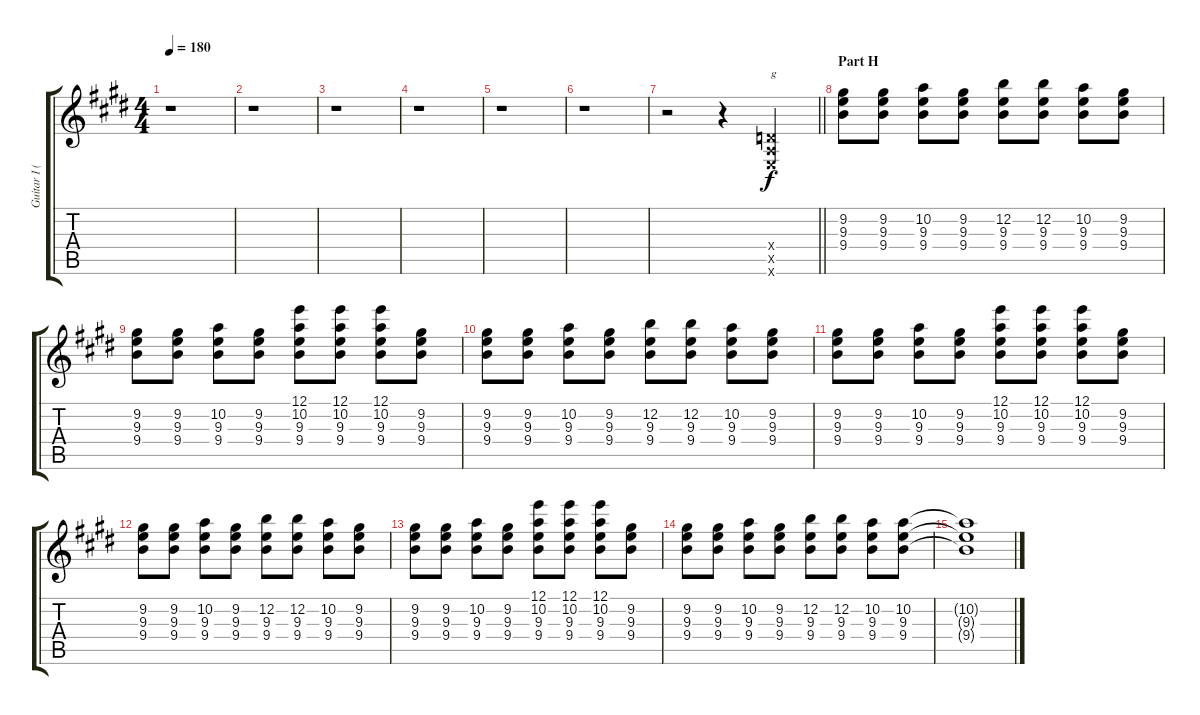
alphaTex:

\track ("Guitar I (Daita)" "Guitar I (") {instrument distortionguitar}
\staff {score tabs}
\tuning (E4 B3 G3 D3 A2 E2) {hide}
\ts (4 4)
\tempo 180
\clef g2
\ks e
r.1{dy f} |
r.1 |
r.1 |
r.1 |
r.1 |
r.1 |
\barLineRight lightlight
r.2 r.4 (0.4{x} 0.5{x} 0.6{x}).4{txt "g"} |
\section ("" "Part H")
(9.2 9.3 9.4).8 (9.2 9.3 9.4).8 (10.2 9.3 9.4).8 (9.2 9.3 9.4).8 (12.2 9.3 9.4).8 (12.2 9.3 9.4).8 (10.2 9.3 9.4).8 (9.2 9.3 9.4).8 |
(9.2 9.3 9.4).8 (9.2 9.3 9.4).8 (10.2 9.3 9.4).8 (9.2 9.3 9.4).8 (12.1 10.2 9.3 9.4).8 (12.1 10.2 9.3 9.4).8 (12.1 10.2 9.3 9.4).8 (9.2 9.3 9.4).8 |
(9.2 9.3 9.4).8 (9.2 9.3 9.4).8 (10.2 9.3 9.4).8 (9.2 9.3 9.4).8 (12.2 9.3 9.4).8 (12.2 9.3 9.4).8 (10.2 9.3 9.4).8 (9.2 9.3 9.4).8 |
(9.2 9.3 9.4).8 (9.2 9.3 9.4).8 (10.2 9.3 9.4).8 (9.2 9.3 9.4).8 (12.1 10.2 9.3 9.4).8 (12.1 10.2 9.3 9.4).8 (12.1 10.2 9.3 9.4).8 (9.2 9.3 9.4).8 |
(9.2 9.3 9.4).8 (9.2 9.3 9.4).8 (10.2 9.3 9.4).8 (9.2 9.3 9.4).8 (12.2 9.3 9.4).8 (12.2 9.3 9.4).8 (10.2 9.3 9.4).8 (9.2 9.3 9.4).8 |
(9.2 9.3 9.4).8 (9.2 9.3 9.4).8 (10.2 9.3 9.4).8 (9.2 9.3 9.4).8 (12.1 10.2 9.3 9.4).8 (12.1 10.2 9.3 9.4).8 (12.1 10.2 9.3 9.4).8 (9.2 9.3 9.4).8 |
(9.2 9.3 9.4).8 (9.2 9.3 9.4).8 (10.2 9.3 9.4).8 (9.2 9.3 9.4).8 (12.2 9.3 9.4).8 (12.2 9.3 9.4).8 (10.2 9.3 9.4).8 (10.2 9.3 9.4).8 |
(10.2{t} 9.3{t} 9.4{t}).1
